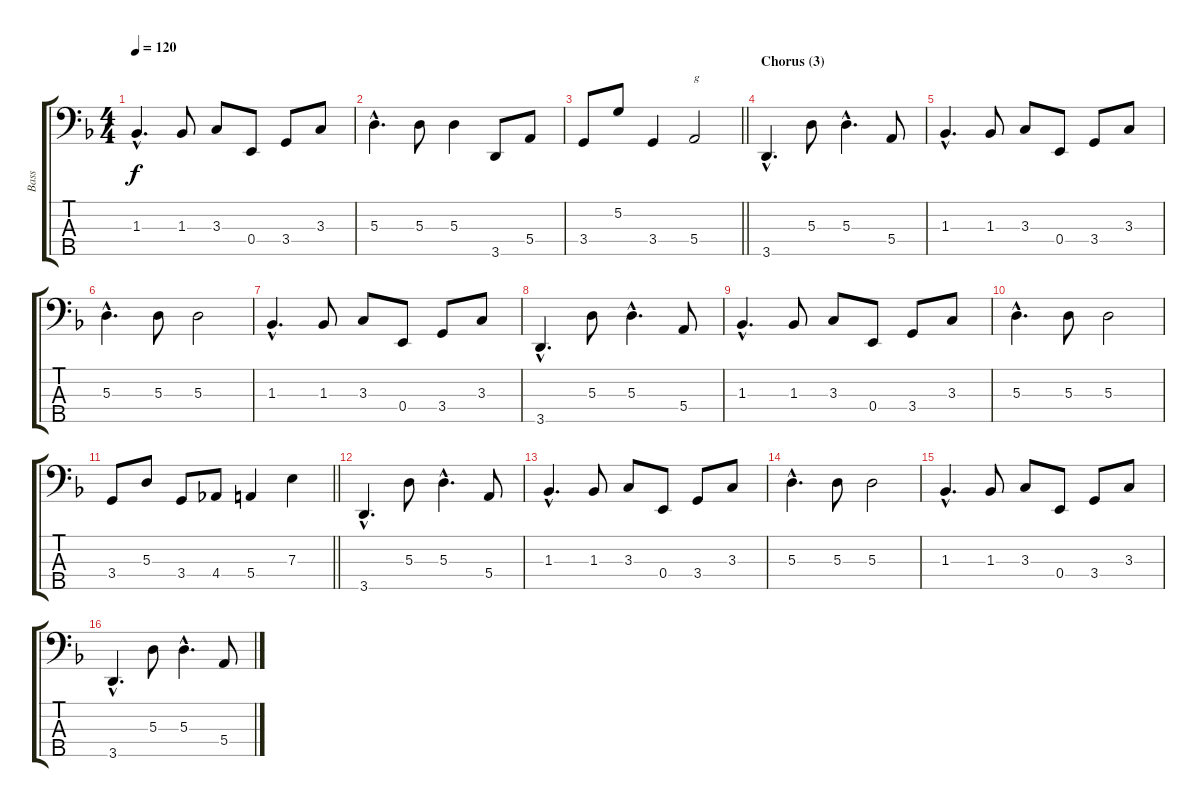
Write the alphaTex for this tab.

\track ("Bass" "Bass") {instrument electricbassfinger}
\staff {score tabs}
\tuning (G2 D2 A1 E1 B0) {hide}
\ts (4 4)
\tempo 120
\clef f4
\ks dminor
1.3{hac}.4{d dy f} 1.3.8 3.3.8 0.4.8 3.4.8 3.3.8 |
5.3{hac}.4{d} 5.3.8 5.3.4 3.5.8 5.4.8 |
\barLineRight lightlight
3.4.8 5.2.8 3.4.4 5.4.2{txt "g"} |
\section ("" "Chorus (3)")
3.5{hac}.4{d} 5.3.8 5.3{hac}.4{d} 5.4.8 |
1.3{hac}.4{d} 1.3.8 3.3.8 0.4.8 3.4.8 3.3.8 |
5.3{hac}.4{d} 5.3.8 5.3.2 |
1.3{hac}.4{d} 1.3.8 3.3.8 0.4.8 3.4.8 3.3.8 |
3.5{hac}.4{d} 5.3.8 5.3{hac}.4{d} 5.4.8 |
1.3{hac}.4{d} 1.3.8 3.3.8 0.4.8 3.4.8 3.3.8 |
5.3{hac}.4{d} 5.3.8 5.3.2 |
\barLineRight lightlight
3.4.8 5.3.8 3.4.8 4.4.8 5.4.4 7.3.4 |
3.5{hac}.4{d} 5.3.8 5.3{hac}.4{d} 5.4.8 |
1.3{hac}.4{d} 1.3.8 3.3.8 0.4.8 3.4.8 3.3.8 |
5.3{hac}.4{d} 5.3.8 5.3.2 |
1.3{hac}.4{d} 1.3.8 3.3.8 0.4.8 3.4.8 3.3.8 |
3.5{hac}.4{d} 5.3.8 5.3{hac}.4{d} 5.4.8
